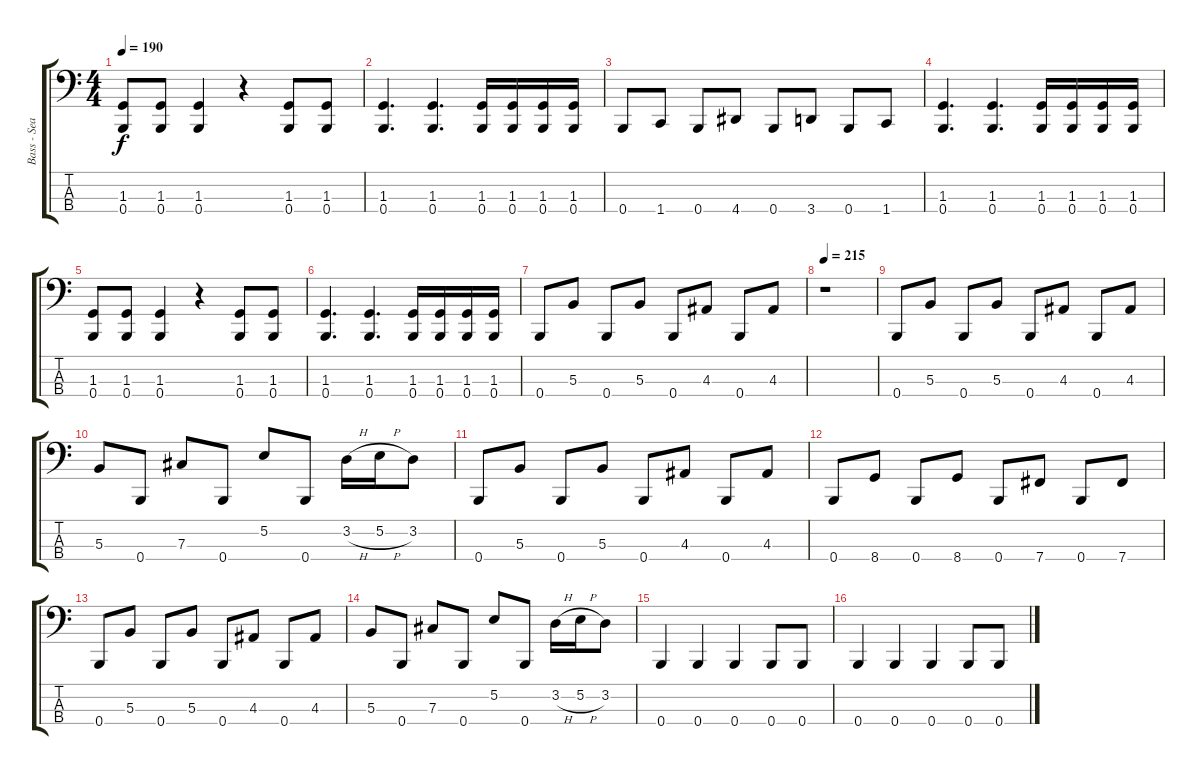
\track ("Bass - Sean" "Bass - Sea") {instrument electricbasspick}
\staff {score tabs}
\tuning (E2 B1 Gb1 B0) {hide}
\ts (4 4)
\tempo 190
\clef f4
\ks c
(1.3 0.4).8{dy f} (1.3 0.4).8 (1.3 0.4).4 r.4 (1.3 0.4).8 (1.3 0.4).8 |
(1.3 0.4).4{d} (1.3 0.4).4{d} (1.3 0.4).16 (1.3 0.4).16 (1.3 0.4).16 (1.3 0.4).16 |
0.4.8 1.4.8 0.4.8 4.4.8 0.4.8 3.4.8 0.4.8 1.4.8 |
(1.3 0.4).4{d} (1.3 0.4).4{d} (1.3 0.4).16 (1.3 0.4).16 (1.3 0.4).16 (1.3 0.4).16 |
(1.3 0.4).8 (1.3 0.4).8 (1.3 0.4).4 r.4 (1.3 0.4).8 (1.3 0.4).8 |
(1.3 0.4).4{d} (1.3 0.4).4{d} (1.3 0.4).16 (1.3 0.4).16 (1.3 0.4).16 (1.3 0.4).16 |
0.4.8 5.3.8 0.4.8 5.3.8 0.4.8 4.3.8 0.4.8 4.3.8 |
\tempo 215
r.1 |
0.4.8 5.3.8 0.4.8 5.3.8 0.4.8 4.3.8 0.4.8 4.3.8 |
5.3.8 0.4.8 7.3.8 0.4.8 5.2.8 0.4.8 3.2{h}.16 5.2{h}.16 3.2.8 |
0.4.8 5.3.8 0.4.8 5.3.8 0.4.8 4.3.8 0.4.8 4.3.8 |
0.4.8 8.4.8 0.4.8 8.4.8 0.4.8 7.4.8 0.4.8 7.4.8 |
0.4.8 5.3.8 0.4.8 5.3.8 0.4.8 4.3.8 0.4.8 4.3.8 |
5.3.8 0.4.8 7.3.8 0.4.8 5.2.8 0.4.8 3.2{h}.16 5.2{h}.16 3.2.8 |
0.4.4 0.4.4 0.4.4 0.4.8 0.4.8 |
0.4.4 0.4.4 0.4.4 0.4.8 0.4.8
